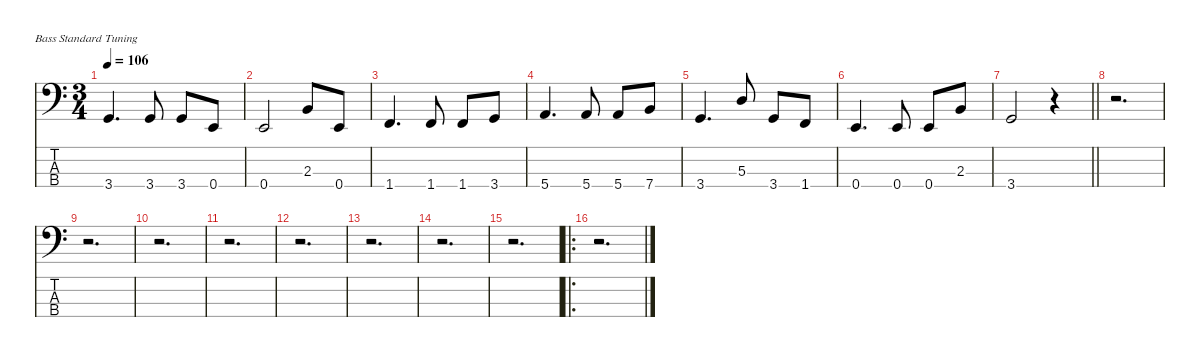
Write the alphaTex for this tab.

\defaultSystemsLayout 4
\hideDynamics
\bracketExtendMode nobrackets
\singleTrackTrackNamePolicy hidden
\multiTrackTrackNamePolicy hidden
\otherSystemsTrackNameOrientation horizontal
\track ("Jason  Newsted" "el.bs.") {instrument electricbasspick}
\staff {score tabs}
\tuning (G2 D2 A1 E1)
\ts (3 4)
\tempo 106
\clef f4
\ks c
3.4.4{d dy f beam Up} 3.4.8{beam Up} 3.4.8{beam Up} 0.4.8{beam Up} |
0.4.2{beam Up} 2.3.8{beam Up} 0.4.8{beam Up} |
1.4.4{d beam Up} 1.4.8{beam Up} 1.4.8{beam Up} 3.4.8{beam Up} |
5.4.4{d beam Up} 5.4.8{beam Up} 5.4.8{beam Up} 7.4.8{beam Up} |
3.4.4{d beam Up} 5.3.8{beam Up} 3.4.8{beam Up} 1.4.8{beam Up} |
0.4.4{d beam Up} 0.4.8{beam Up} 0.4.8{beam Up} 2.3.8{beam Up} |
\barLineRight lightlight
3.4.2{beam Up} r.4{beam Up} |
r.2{d beam Down} |
r.2{d beam Down} |
r.2{d beam Down} |
r.2{d beam Down} |
r.2{d beam Down} |
r.2{d beam Down} |
r.2{d beam Down} |
r.2{d beam Down} |
\ro
r.2{d beam Down}
